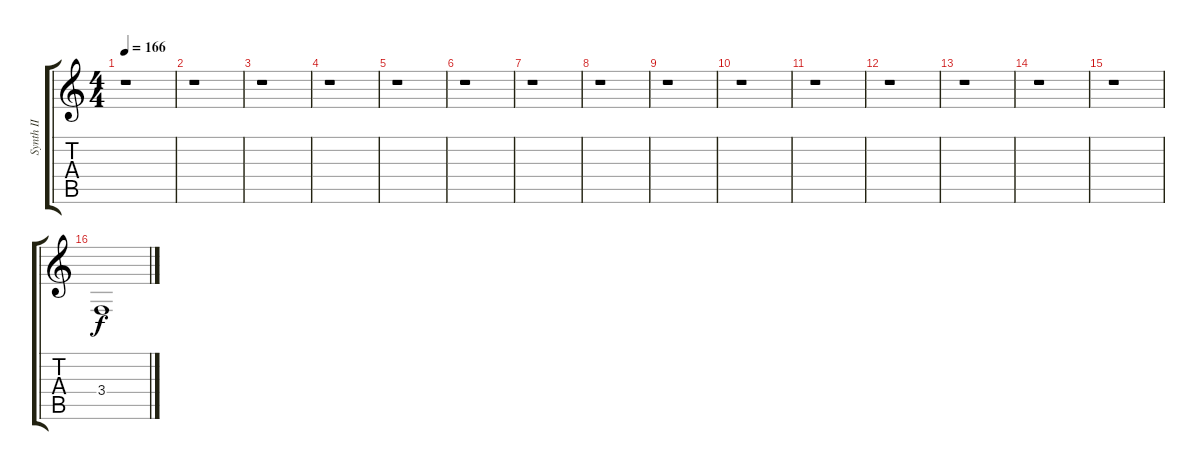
\track ("Synth II" "Synth II") {instrument stringensemble1}
\staff {score tabs}
\tuning (E4 B3 G3 D3 A2 E2) {hide}
\ts (4 4)
\tempo 166
\clef g2
\ks c
r.1{dy f} |
r.1 |
r.1 |
r.1 |
r.1 |
r.1 |
r.1 |
r.1 |
r.1 |
r.1 |
r.1 |
r.1 |
r.1 |
r.1 |
r.1 |
3.4.1
